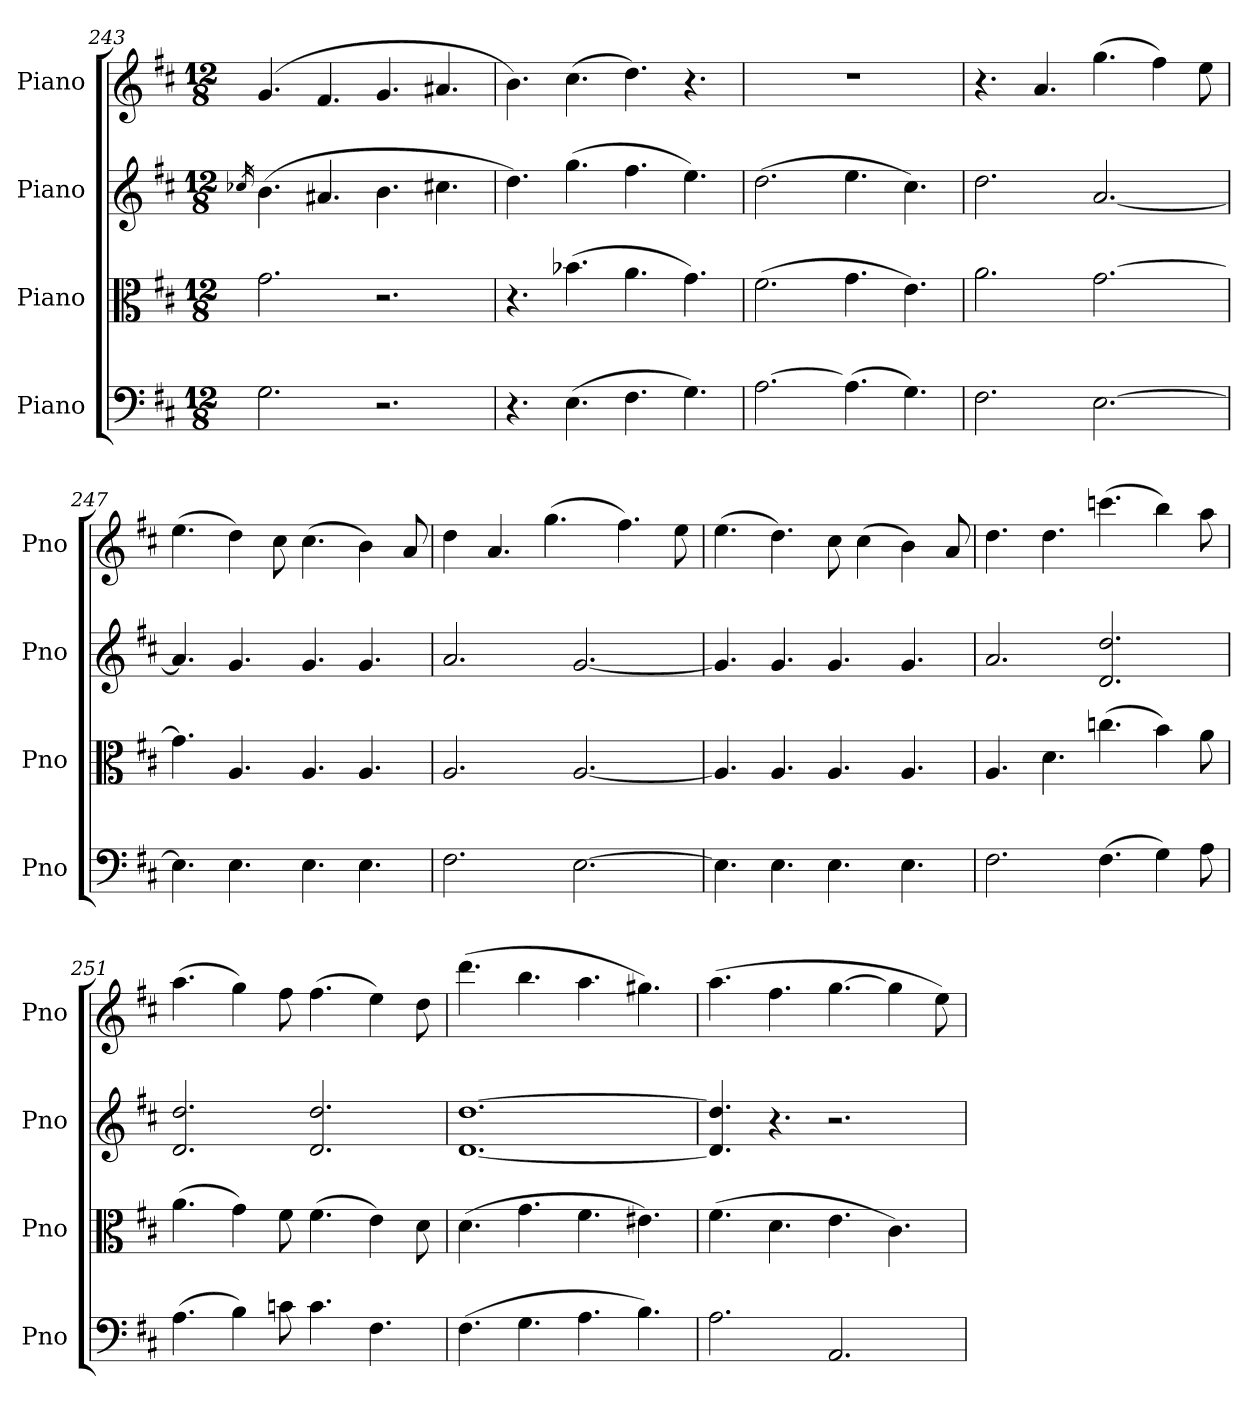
**kern	**kern	**kern	**kern
*part4	*part3	*part2	*part1
*staff4	*staff3	*staff2	*staff1
*I"Piano	*I"Piano	*I"Piano	*I"Piano
*I'Pno	*I'Pno	*I'Pno	*I'Pno
*clefF4	*clefC3	*clefG2	*clefG2
*k[f#c#]	*k[f#c#]	*k[f#c#]	*k[f#c#]
*M12/8	*M12/8	*M12/8	*M12/8
=243	=243	=243	=243
.	.	16qcc-X/	.
2.G\	2.g\	(4.b\	(4.g/
.	.	4.a#X/	4.f#/
2.r	2.r	4.b\	4.g/
.	.	4.cc#X\	4.a#X/
=244	=244	=244	=244
4.r	4.r	4.dd\)	4.b\)
(4.E\	(4.b-X\	(4.gg\	(4.cc#\
4.F#\	4.a\	4.ff#\	4.dd\)
4.G\)	4.g\)	4.ee\)	4.r
=245	=245	=245	=245
[2.A\	(2.f#\	(2.dd\	1.r
(4.A\]	4.g\	4.ee\	.
4.G\)	4.e\)	4.cc#\)	.
=246	=246	=246	=246
2.F#\	2.a\	2.dd\	4.r
.	.	.	4.a/
[2.E\	[2.g\	[2.a/	(4.gg\
.	.	.	4ff#\)
.	.	.	8ee\
=247	=247	=247	=247
4.E\]	4.g\]	4.a/]	(4.ee\
4.E\	4.A/	4.g/	4dd\)
.	.	.	8cc#\
4.E\	4.A/	4.g/	(4.cc#\
4.E\	4.A/	4.g/	4b\)
.	.	.	8a/
=248	=248	=248	=248
2.F#\	2.A/	2.a/	4dd\
.	.	.	4.a/
.	.	.	(4.gg\
[2.E\	[2.A/	[2.g/	.
.	.	.	4.ff#\)
.	.	.	8ee\
=249	=249	=249	=249
4.E\]	4.A/]	4.g/]	(4.ee\
4.E\	4.A/	4.g/	4.dd\)
4.E\	4.A/	4.g/	8cc#\
.	.	.	(4cc#\
4.E\	4.A/	4.g/	4b\)
.	.	.	8a/
!!LO:LB:g=z
=250	=250	=250	=250
2.F#\	4.A/	2.a/	4.dd\
.	4.d\	.	4.dd\
(4.F#\	(4.ccn\	2.d/ 2.dd/	(4.cccn\
4G\)	4b\)	.	4bb\)
8A\	8a\	.	8aa\
=251	=251	=251	=251
(4.A\	(4.a\	2.d/ 2.dd/	(4.aa\
4B\)	4g\)	.	4gg\)
8cn\	8f#\	.	8ff#\
4.c\	(4.f#\	2.d/ 2.dd/	(4.ff#\
4.F#\	4e\)	.	4ee\)
.	8d\	.	8dd\
=252	=252	=252	=252
(4.F#\	(4.d\	[1.d [1.dd	(4.ddd\
4.G\	4.g\	.	4.bb\
4.A\	4.f#\	.	4.aa\
4.B\)	4.e#X\)	.	4.gg#X\)
=253	=253	=253	=253
2.A\	(4.f#\	4.d/] 4.dd/]	(4.aa\
.	4.d\	4.r	4.ff#\
2.AA/	4.e\	2.r	[4.gg\
.	4.c#\)	.	4gg\]
.	.	.	8ee\)
=	=	=	=
*-	*-	*-	*-
